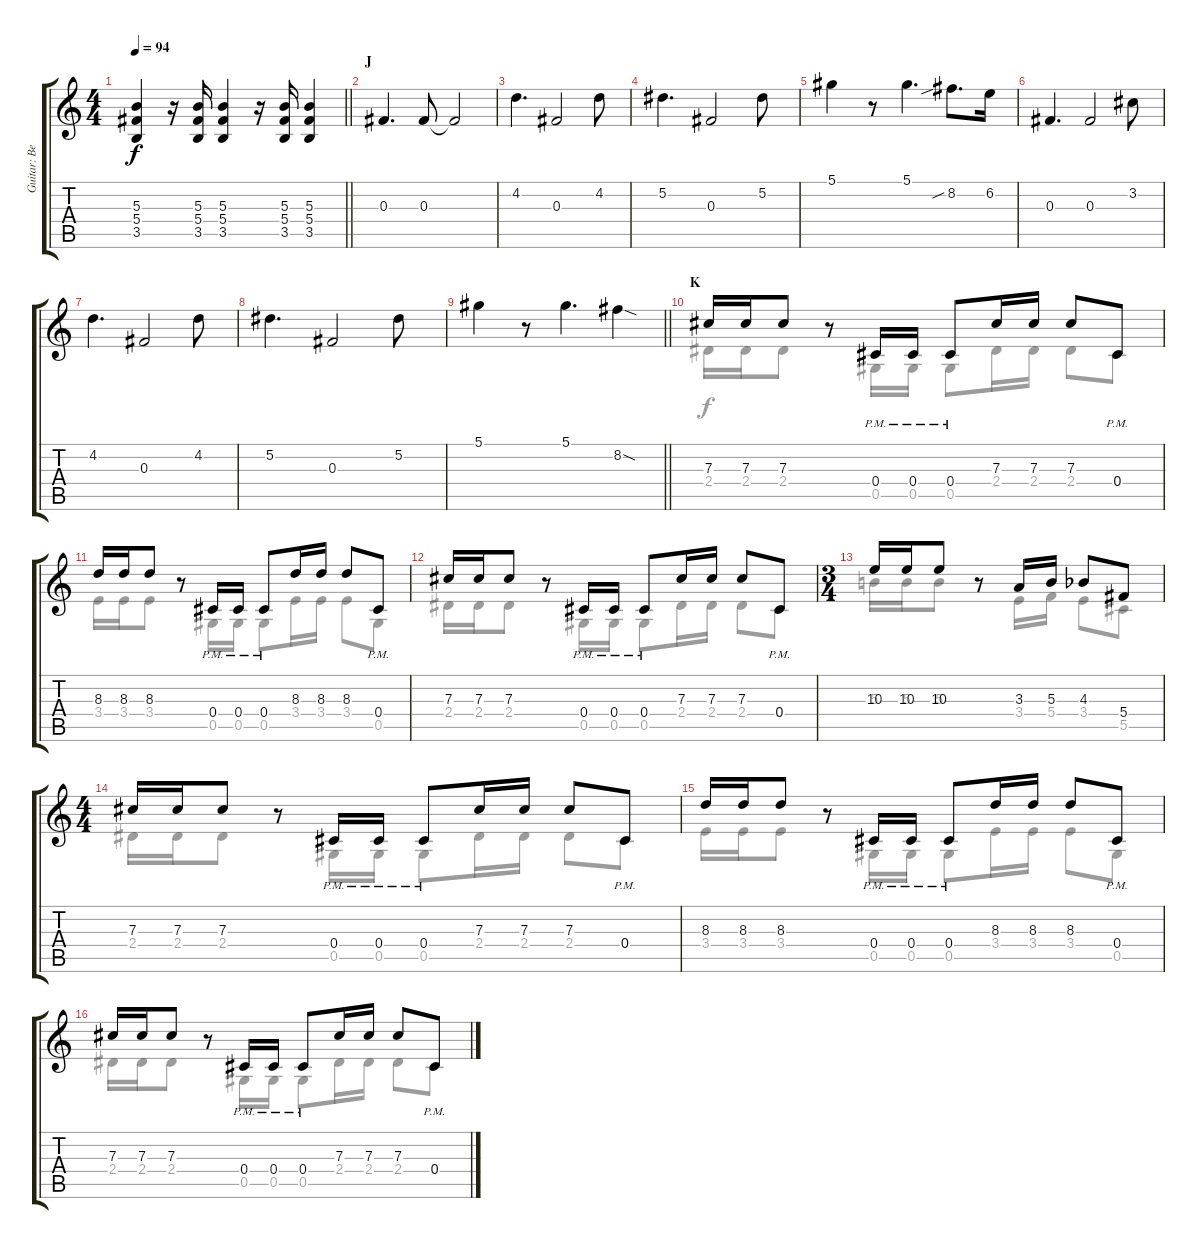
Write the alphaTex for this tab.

\track ("Guitar: Ben" "Guitar: Be") {instrument distortionguitar}
\staff {score tabs}
\tuning (Eb4 Bb3 Gb3 Db3 Ab2 Eb2) {hide}
\voice
\ts (4 4)
\tempo 94
\clef g2
\barLineRight lightlight
\ks c
(5.3 5.4 3.5).4{dy f} r.16 (5.3 5.4 3.5).16 (5.3 5.4 3.5).4 r.16 (5.3 5.4 3.5).16 (5.3 5.4 3.5).4 |
\section ("" "J")
0.3.4{d} 0.3.8 0.3{t}.2 |
4.2.4{d} 0.3.2 4.2.8 |
5.2.4{d} 0.3.2 5.2.8 |
5.1.4 r.8 5.1.4{d} 8.2{sib}.8{d} 6.2.16 |
0.3.4{d} 0.3.2 3.2.8 |
4.2.4{d} 0.3.2 4.2.8 |
5.2.4{d} 0.3.2 5.2.8 |
\barLineRight lightlight
5.1.4 r.8 5.1.4{d} 8.2{sod}.4 |
\section ("" "K")
7.3.16 7.3.16 7.3.8 r.8 0.4{pm}.16 0.4{pm}.16 0.4{pm}.8 7.3.16 7.3.16 7.3.8 0.4{pm}.8 |
8.3.16 8.3.16 8.3.8 r.8 0.4{pm}.16 0.4{pm}.16 0.4{pm}.8 8.3.16 8.3.16 8.3.8 0.4{pm}.8 |
7.3.16 7.3.16 7.3.8 r.8 0.4{pm}.16 0.4{pm}.16 0.4{pm}.8 7.3.16 7.3.16 7.3.8 0.4{pm}.8 |
\ts (3 4)
10.3.16 10.3.16 10.3.8 r.8 3.3.16 5.3.16 4.3{acc b}.8 5.4.8 |
\ts (4 4)
7.3.16 7.3.16 7.3.8 r.8 0.4{pm}.16 0.4{pm}.16 0.4{pm}.8 7.3.16 7.3.16 7.3.8 0.4{pm}.8 |
8.3.16 8.3.16 8.3.8 r.8 0.4{pm}.16 0.4{pm}.16 0.4{pm}.8 8.3.16 8.3.16 8.3.8 0.4{pm}.8 |
7.3.16 7.3.16 7.3.8 r.8 0.4{pm}.16 0.4{pm}.16 0.4{pm}.8 7.3.16 7.3.16 7.3.8 0.4{pm}.8
\voice
\clef g2
\ottava regular
\simile none
\barLineRight lightlight
\ks c
|
|
|
|
|
|
|
|
\barLineRight lightlight
|
2.4.16 2.4.16 2.4.8 r.8 0.5.16 0.5.16 0.5.8 2.4.16 2.4.16 2.4.8 0.4.8 |
3.4.16 3.4.16 3.4.8 r.8 0.5.16 0.5.16 0.5.8 3.4.16 3.4.16 3.4.8 0.5.8 |
2.4.16 2.4.16 2.4.8 r.8 0.5.16 0.5.16 0.5.8 2.4.16 2.4.16 2.4.8 0.4.8 |
5.3.16 5.3.16 5.3.8 r.8 3.4.16 5.4.16 3.4.8 5.5.8 |
2.4.16 2.4.16 2.4.8 r.8 0.5.16 0.5.16 0.5.8 2.4.16 2.4.16 2.4.8 0.4.8 |
3.4.16 3.4.16 3.4.8 r.8 0.5.16 0.5.16 0.5.8 3.4.16 3.4.16 3.4.8 0.5.8 |
2.4.16 2.4.16 2.4.8 r.8 0.5.16 0.5.16 0.5.8 2.4.16 2.4.16 2.4.8 0.4.8
